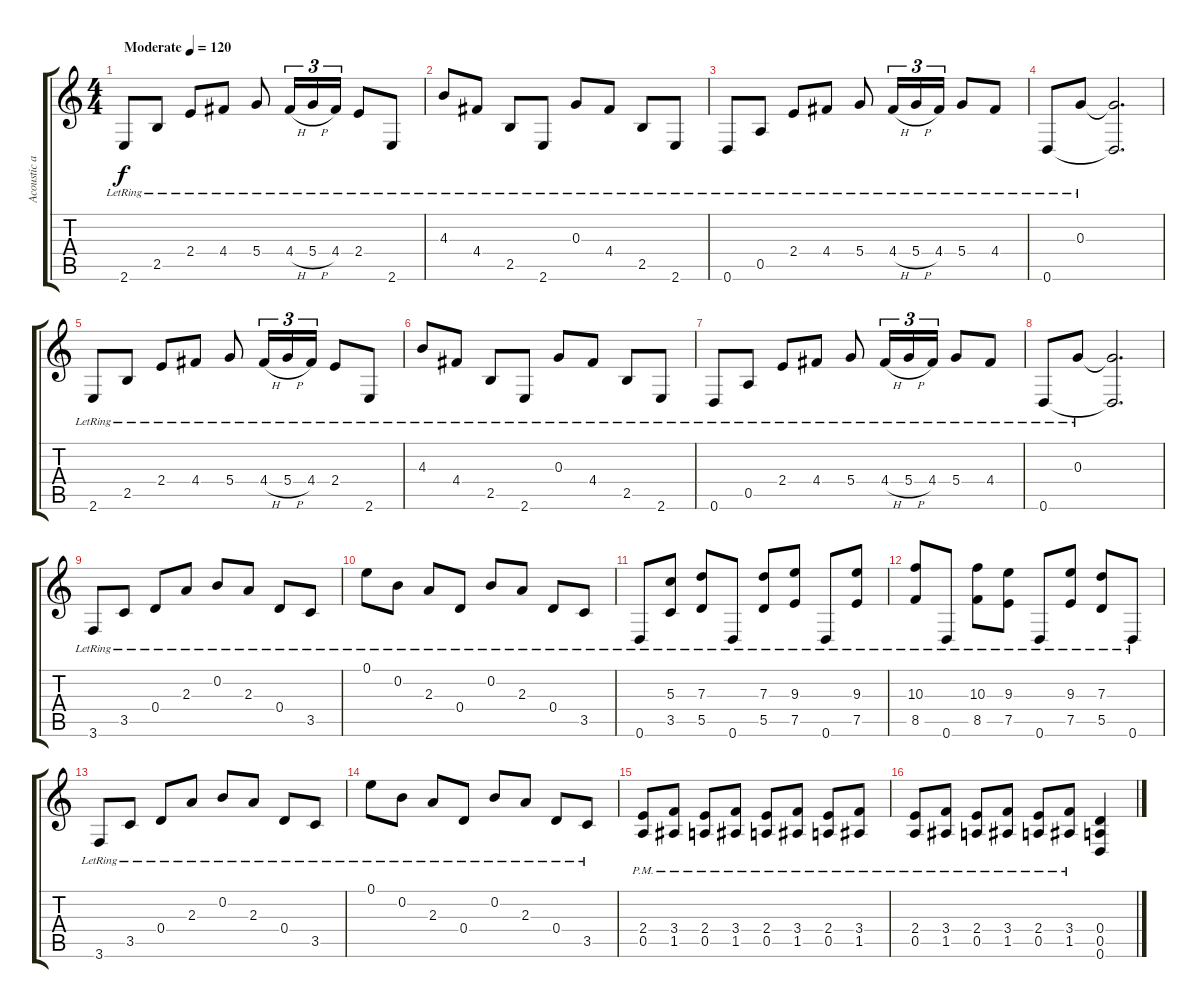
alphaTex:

\track ("Acoustic and Rhythm" "Acoustic a") {instrument acousticguitarsteel}
\staff {score tabs}
\tuning (E4 B3 G3 D3 A2 D2) {hide}
\ts (4 4)
\tempo (120 "Moderate")
\clef g2
\ks c
2.6{lr}.8{dy f instrument acousticguitarsteel} 2.5{lr}.8 2.4{lr}.8 4.4{lr}.8 5.4{lr}.8 4.4{h lr}.16{tu (3 2)} 5.4{h lr}.16{tu (3 2)} 4.4{lr}.16{tu (3 2)} 2.4{lr}.8 2.6{lr}.8 |
4.3{lr}.8 4.4{lr}.8 2.5{lr}.8 2.6{lr}.8 0.3{lr}.8 4.4{lr}.8 2.5{lr}.8 2.6{lr}.8 |
0.6{lr}.8 0.5{lr}.8 2.4{lr}.8 4.4{lr}.8 5.4{lr}.8 4.4{h lr}.16{tu (3 2)} 5.4{h lr}.16{tu (3 2)} 4.4{lr}.16{tu (3 2)} 5.4{lr}.8 4.4{lr}.8 |
0.6{lr}.8 0.3{lr}.8 (0.3{t} 0.6{t}).2{d} |
2.6{lr}.8 2.5{lr}.8 2.4{lr}.8 4.4{lr}.8 5.4{lr}.8 4.4{h lr}.16{tu (3 2)} 5.4{h lr}.16{tu (3 2)} 4.4{lr}.16{tu (3 2)} 2.4{lr}.8 2.6{lr}.8 |
4.3{lr}.8 4.4{lr}.8 2.5{lr}.8 2.6{lr}.8 0.3{lr}.8 4.4{lr}.8 2.5{lr}.8 2.6{lr}.8 |
0.6{lr}.8 0.5{lr}.8 2.4{lr}.8 4.4{lr}.8 5.4{lr}.8 4.4{h lr}.16{tu (3 2)} 5.4{h lr}.16{tu (3 2)} 4.4{lr}.16{tu (3 2)} 5.4{lr}.8 4.4{lr}.8 |
0.6{lr}.8 0.3{lr}.8 (0.3{t} 0.6{t}).2{d} |
3.6{lr}.8 3.5{lr}.8 0.4{lr}.8 2.3{lr}.8 0.2{lr}.8 2.3{lr}.8 0.4{lr}.8 3.5{lr}.8 |
0.1{lr}.8 0.2{lr}.8 2.3{lr}.8 0.4{lr}.8 0.2{lr}.8 2.3{lr}.8 0.4{lr}.8 3.5{lr}.8 |
0.6{lr}.8 (5.3{lr} 3.5{lr}).8 (7.3{lr} 5.5{lr}).8 0.6{lr}.8 (7.3{lr} 5.5{lr}).8 (9.3{lr} 7.5{lr}).8 0.6{lr}.8 (9.3{lr} 7.5{lr}).8 |
(10.3{lr} 8.5{lr}).8 0.6{lr}.8 (10.3{lr} 8.5{lr}).8 (9.3{lr} 7.5{lr}).8 0.6{lr}.8 (9.3{lr} 7.5{lr}).8 (7.3{lr} 5.5{lr}).8 0.6{lr}.8 |
3.6{lr}.8 3.5{lr}.8 0.4{lr}.8 2.3{lr}.8 0.2{lr}.8 2.3{lr}.8 0.4{lr}.8 3.5{lr}.8 |
0.1{lr}.8 0.2{lr}.8 2.3{lr}.8 0.4{lr}.8 0.2{lr}.8 2.3{lr}.8 0.4{lr}.8 3.5{lr}.8 |
(2.4{pm} 0.5{pm}).8{instrument overdrivenguitar} (3.4{pm} 1.5{pm}).8 (2.4{pm} 0.5{pm}).8 (3.4{pm} 1.5{pm}).8 (2.4{pm} 0.5{pm}).8 (3.4{pm} 1.5{pm}).8 (2.4{pm} 0.5{pm}).8 (3.4{pm} 1.5{pm}).8 |
(2.4{pm} 0.5{pm}).8 (3.4{pm} 1.5{pm}).8 (2.4{pm} 0.5{pm}).8 (3.4{pm} 1.5{pm}).8 (2.4{pm} 0.5{pm}).8 (3.4{pm} 1.5{pm}).8 (0.4 0.5 0.6).4
